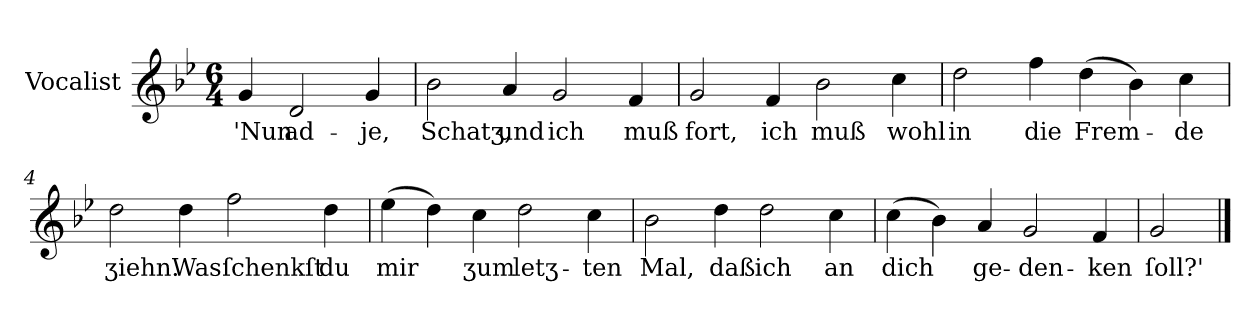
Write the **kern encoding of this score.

**kern	**text
*part1	*part1
*staff1	*staff1
*I"Vocalist	*
*k[b-e-]	*
*g:	*
*M6/4	*
=	=
4g	'Nun
2d	ad-
4g	-je,
=1	=1
2b-	Schatʒ,
4a	und
2g	ich
4f	muß
=2	=2
2g	fort,
4f	ich
2b-	muß
4cc	wohl
=3	=3
2dd	in
4ff	die
(4dd	Frem-
4b-)	.
4cc	-de
=4	=4
2dd	ʒiehn.
4dd	Was
2ff	ſchenkſt
4dd	du
=5	=5
(4ee-	mir
4dd)	.
4cc	ʒum
2dd	letʒ-
4cc	-ten
=6	=6
2b-	Mal,
4dd	daß
2dd	ich
4cc	an
=7	=7
(4cc	dich
4b-)	.
4a	ge-
2g	-den-
4f	-ken
=8	=8
2g	ſoll?'
==	==
*-	*-
